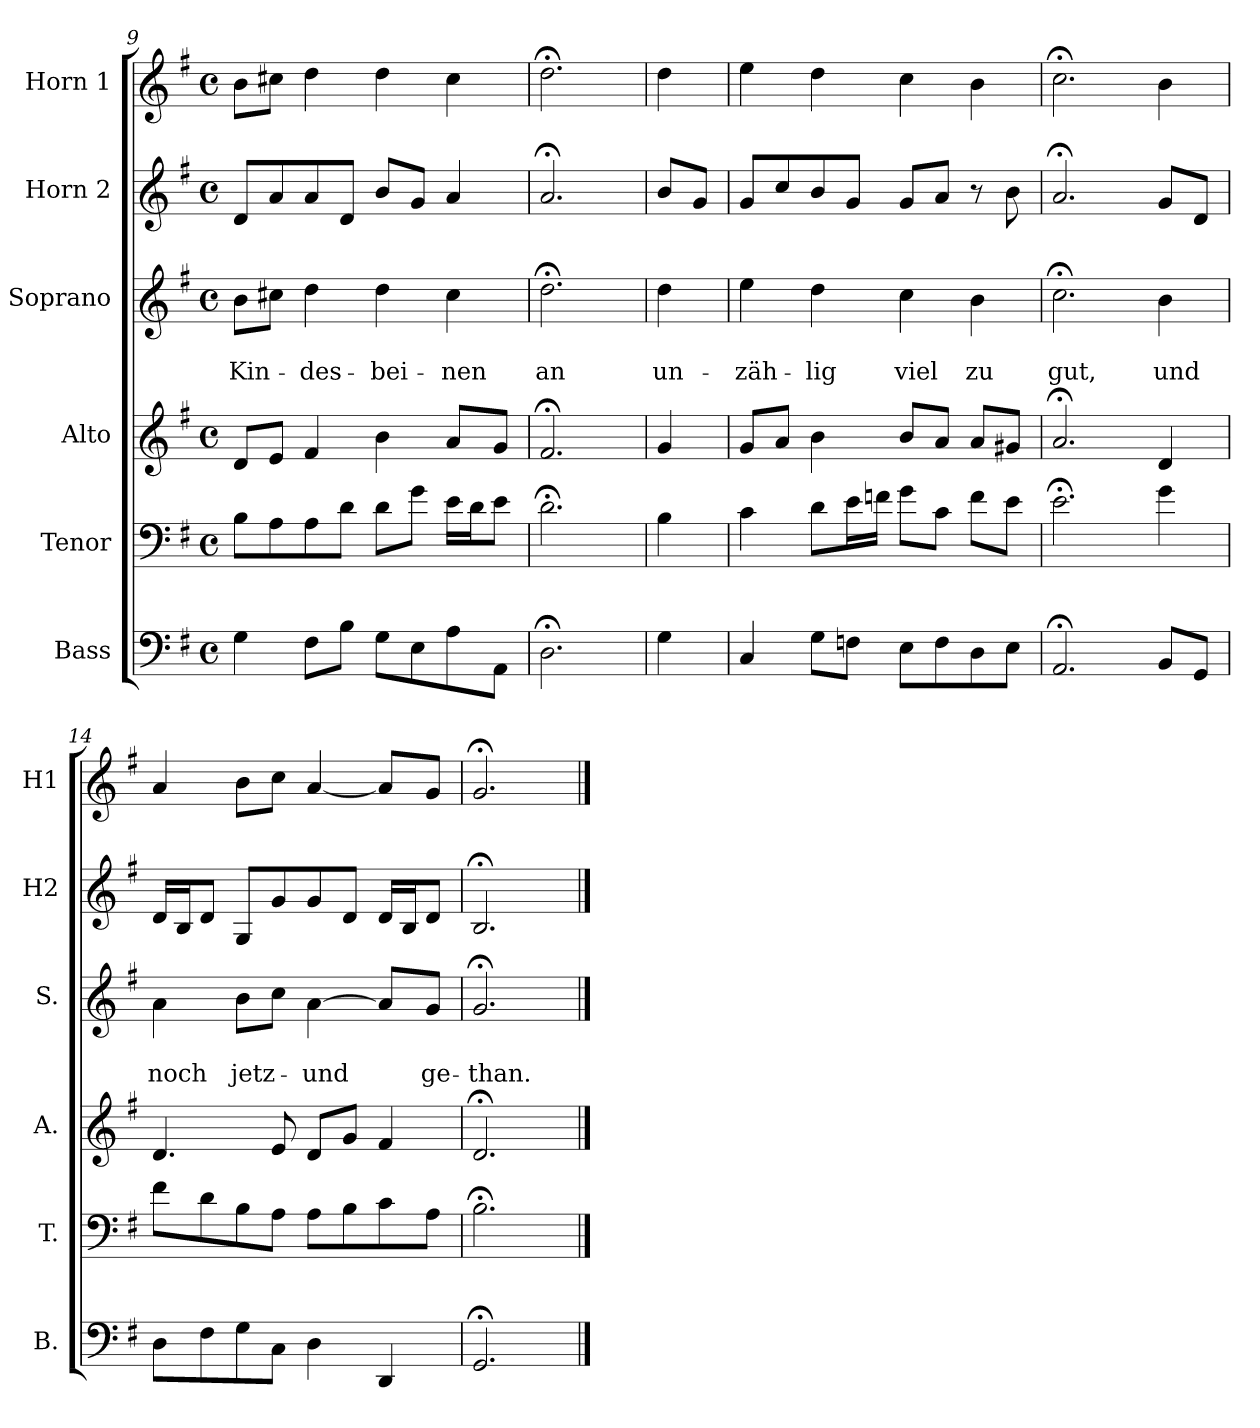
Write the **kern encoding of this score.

**kern	**kern	**kern	**kern	**text	**text	**kern	**kern
*part6	*part5	*part4	*part3	*part3	*part3	*part2	*part1
*staff6	*staff5	*staff4	*staff3	*staff3	*staff3	*staff2	*staff1
*I"Bass	*I"Tenor	*I"Alto	*I"Soprano	*	*	*I"Horn 2	*I"Horn 1
*I'B.	*I'T.	*I'A.	*I'S.	*	*	*I'H2	*I'H1
*clefF4	*clefF4	*clefG2	*clefG2	*	*	*clefG2	*clefG2
*k[f#]	*k[f#]	*k[f#]	*k[f#]	*	*	*k[f#]	*k[f#]
*G:	*G:	*G:	*G:	*	*	*G:	*G:
*M4/4	*M4/4	*M4/4	*M4/4	*	*	*M4/4	*M4/4
*met(c)	*met(c)	*met(c)	*met(c)	*	*	*met(c)	*met(c)
=9	=9	=9	=9	=9	=9	=9	=9
!	!	!	!	!	!LO:LY:b	!	!
4G\	8B\L	8d/L	8b\L	.	Kin-	8d/L	8b\L
.	8A\	8e/J	8cc#X\J	.	.	8a/	8cc#X\J
!	!	!	!	!	!LO:LY:b	!	!
8F#\L	8A\	4f#/	4dd\	.	-des-	8a/	4dd\
8B\J	8d\J	.	.	.	.	8d/J	.
!	!	!	!	!	!LO:LY:b	!	!
8G\L	8d\L	4b\	4dd\	.	-bei-	8b/L	4dd\
8E\	8g\J	.	.	.	.	8g/J	.
!	!	!	!	!	!LO:LY:b	!	!
8A\	16e\LL	8a/L	4cc#\	.	-nen	4a/	4cc#\
.	16d\J	.	.	.	.	.	.
8AA\J	8e\J	8g/J	.	.	.	.	.
=10	=10	=10	=10	=10	=10	=10	=10
!	!	!	!	!	!LO:LY:b	!	!
2.D;<\	2.d;<\	2.f#;</	2.dd;<\	.	an	2.a;</	2.dd;<\
!!LO:PB:g=z
=11	=11	=11	=11	=11	=11	=11	=11
!	!	!	!	!	!LO:LY:b	!	!
4G\	4B\	4g/	4dd\	.	un-	8b/L	4dd\
.	.	.	.	.	.	8g/J	.
=12	=12	=12	=12	=12	=12	=12	=12
!	!	!	!	!	!LO:LY:b	!	!
4C/	4c\	8g/L	4ee\	.	-zäh-	8g/L	4ee\
.	.	8a/J	.	.	.	8cc/	.
!	!	!	!	!	!LO:LY:b	!	!
8G\L	8d\L	4b\	4dd\	.	-lig	8b/	4dd\
8Fn\J	16e\L	.	.	.	.	8g/J	.
.	16fn\JJ	.	.	.	.	.	.
!	!	!	!	!	!LO:LY:b	!	!
8E\L	8g\L	8b/L	4cc\	.	viel	8g/L	4cc\
8F\	8c\J	8a/J	.	.	.	8a/J	.
!	!	!	!	!	!LO:LY:b	!	!
8D\	8f\L	8a/L	4b\	.	zu	8r	4b\
8E\J	8e\J	8g#X/J	.	.	.	8b\	.
=13	=13	=13	=13	=13	=13	=13	=13
!	!	!	!	!	!LO:LY:b	!	!
2.AA;</	2.e;<\	2.a;</	2.cc;<\	.	gut,	2.a;</	2.cc;<\
!	!	!	!	!	!LO:LY:b	!	!
8BB/L	4g\	4d/	4b\	.	und	8g/L	4b\
8GG/J	.	.	.	.	.	8d/J	.
=14	=14	=14	=14	=14	=14	=14	=14
!	!	!	!	!	!LO:LY:b	!	!
8D\L	8f#\L	4.d/	4a\	.	noch	16d/LL	4a/
.	.	.	.	.	.	16B/J	.
8F#\	8d\	.	.	.	.	8d/J	.
!	!	!	!	!	!LO:LY:b	!	!
8G\	8B\	.	8b\L	.	jetz-	8G/L	8b\L
8C\J	8A\J	8e/	8cc\J	.	.	8g/	8cc\J
!	!	!	!	!	!LO:LY:b	!	!
4D\	8A\L	8d/L	[4a\	.	-und	8g/	[4a/
.	8B\	8g/J	.	.	.	8d/J	.
4DD/	8c\	4f#/	8a/L]	.	.	16d/LL	8a/L]
.	.	.	.	.	.	16B/J	.
!	!	!	!	!	!LO:LY:b	!	!
.	8A\J	.	8g/J	.	ge-	8d/J	8g/J
=15	=15	=15	=15	=15	=15	=15	=15
!	!	!	!	!	!LO:LY:b	!	!
2.GG;</	2.B;<\	2.d;</	2.g;</	.	-than.	2.B;</	2.g;</
==	==	==	==	==	==	==	==
*-	*-	*-	*-	*-	*-	*-	*-
